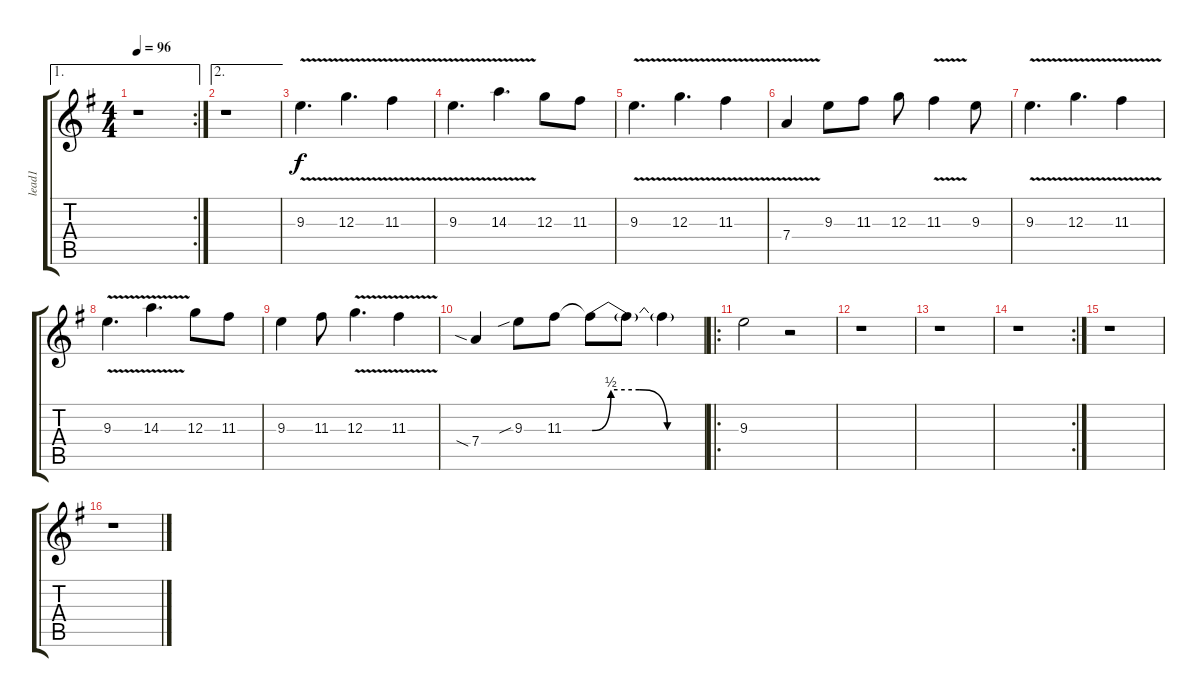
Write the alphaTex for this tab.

\track ("lead1" "lead1") {instrument distortionguitar}
\staff {score tabs}
\tuning (E4 B3 G3 D3 A2 E2) {hide}
\ae 1
\rc 2
\ts (4 4)
\tempo 96
\clef g2
\ks g
r.1{dy f} |
\ae 2
r.1 |
9.3{v}.4{d} 12.3{v}.4{d} 11.3{v}.4 |
9.3{v}.4{d} 14.3{v}.4{d} 12.3.8 11.3.8 |
9.3{v}.4{d} 12.3{v}.4{d} 11.3{v}.4 |
7.4{v}.4 9.3.8 11.3.8 12.3.8 11.3{v}.4 9.3.8 |
9.3{v}.4{d} 12.3{v}.4{d} 11.3{v}.4 |
9.3{v}.4{d} 14.3{v}.4{d} 12.3.8 11.3.8 |
9.3.4 11.3.8 12.3{v}.4{d} 11.3{v}.4 |
7.4{sia}.4 9.3{sib}.8 11.3.8 11.3{be (custom 0 0 10 2 25 2 40 0 60 0) t}.8 11.3{t}.8 11.3{t}.4 |
\ro
9.3.2 r.2 |
r.1 |
r.1 |
\rc 2
r.1 |
r.1 |
r.1
